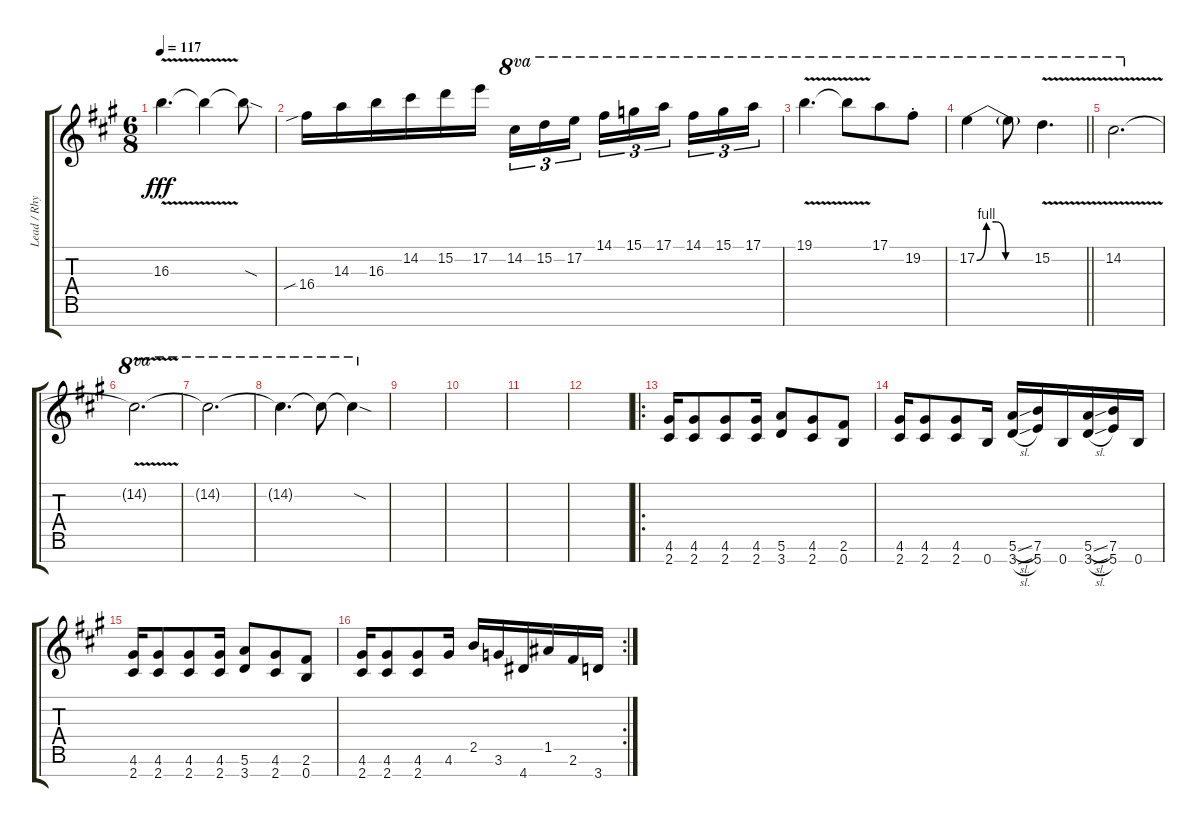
\track ("Lead / Rhythm Guitar 3" "Lead / Rhy") {instrument distortionguitar}
\staff {score tabs}
\tuning (E4 B3 G3 D3 A2 E2 B1) {hide}
\ts (6 8)
\tempo 117
\clef g2
\ks a
16.3{v}.4{d dy fff} 16.3{t}.4 16.3{sod t}.8 |
16.4{sib}.16 14.3.16 16.3.16 14.2.16 15.2.16 17.2.16 14.2.16{tu (3 2) ot 8va} 15.2.16{tu (3 2) ot 8va} 17.2.16{tu (3 2) ot 8va beam splitsecondary} 14.1.16{tu (3 2) ot 8va} 15.1.16{tu (3 2) ot 8va} 17.1.16{tu (3 2) ot 8va beam splitsecondary} 14.1.16{tu (3 2) ot 8va} 15.1.16{tu (3 2) ot 8va} 17.1.16{tu (3 2) ot 8va} |
19.1{v}.4{d ot 8va} 19.1{t}.8{ot 8va} 17.1.8{ot 8va} 19.2{st}.8{ot 8va} |
\barLineRight lightlight
17.2{be (custom 0 0 10 4 20 4 30 0 60 0)}.4{ot 8va} 17.2{t}.8{ot 8va} 15.2{v}.4{d ot 8va} |
14.2{v}.2{d ot 8va} |
14.2{t}.2{d ot 8va} |
14.2{t}.2{d ot 8va} |
14.2{t}.4{d ot 8va} 14.2{t}.8{ot 8va} 14.2{sod t}.4{ot 8va} |
|
|
|
|
\ro
(4.6 2.7).16{ot 8vb} (4.6 2.7).8{ot 8vb} (4.6 2.7).8{ot 8vb} (4.6 2.7).16{ot 8vb} (5.6 3.7).8{ot 8vb} (4.6 2.7).8{ot 8vb} (2.6 0.7).8{ot 8vb} |
(4.6 2.7).16{ot 8vb} (4.6 2.7).8{ot 8vb} (4.6 2.7).8{ot 8vb} 0.7.16{ot 8vb} (5.6{sl} 3.7{sl}).16{ot 8vb} (7.6 5.7).16{ot 8vb} 0.7.16{ot 8vb} (5.6{sl} 3.7{sl}).16{ot 8vb} (7.6 5.7).16{ot 8vb} 0.7.16{ot 8vb} |
(4.6 2.7).16{ot 8vb} (4.6 2.7).8{ot 8vb} (4.6 2.7).8{ot 8vb} (4.6 2.7).16{ot 8vb} (5.6 3.7).8{ot 8vb} (4.6 2.7).8{ot 8vb} (2.6 0.7).8{ot 8vb} |
\rc 2
(4.6 2.7).16{ot 8vb} (4.6 2.7).8{ot 8vb} (4.6 2.7).8{ot 8vb} 4.6.16{ot 8vb} 2.5.16{ot 8vb} 3.6.16{ot 8vb} 4.7.16{ot 8vb} 1.5.16{ot 8vb} 2.6.16{ot 8vb} 3.7.16{ot 8vb}
